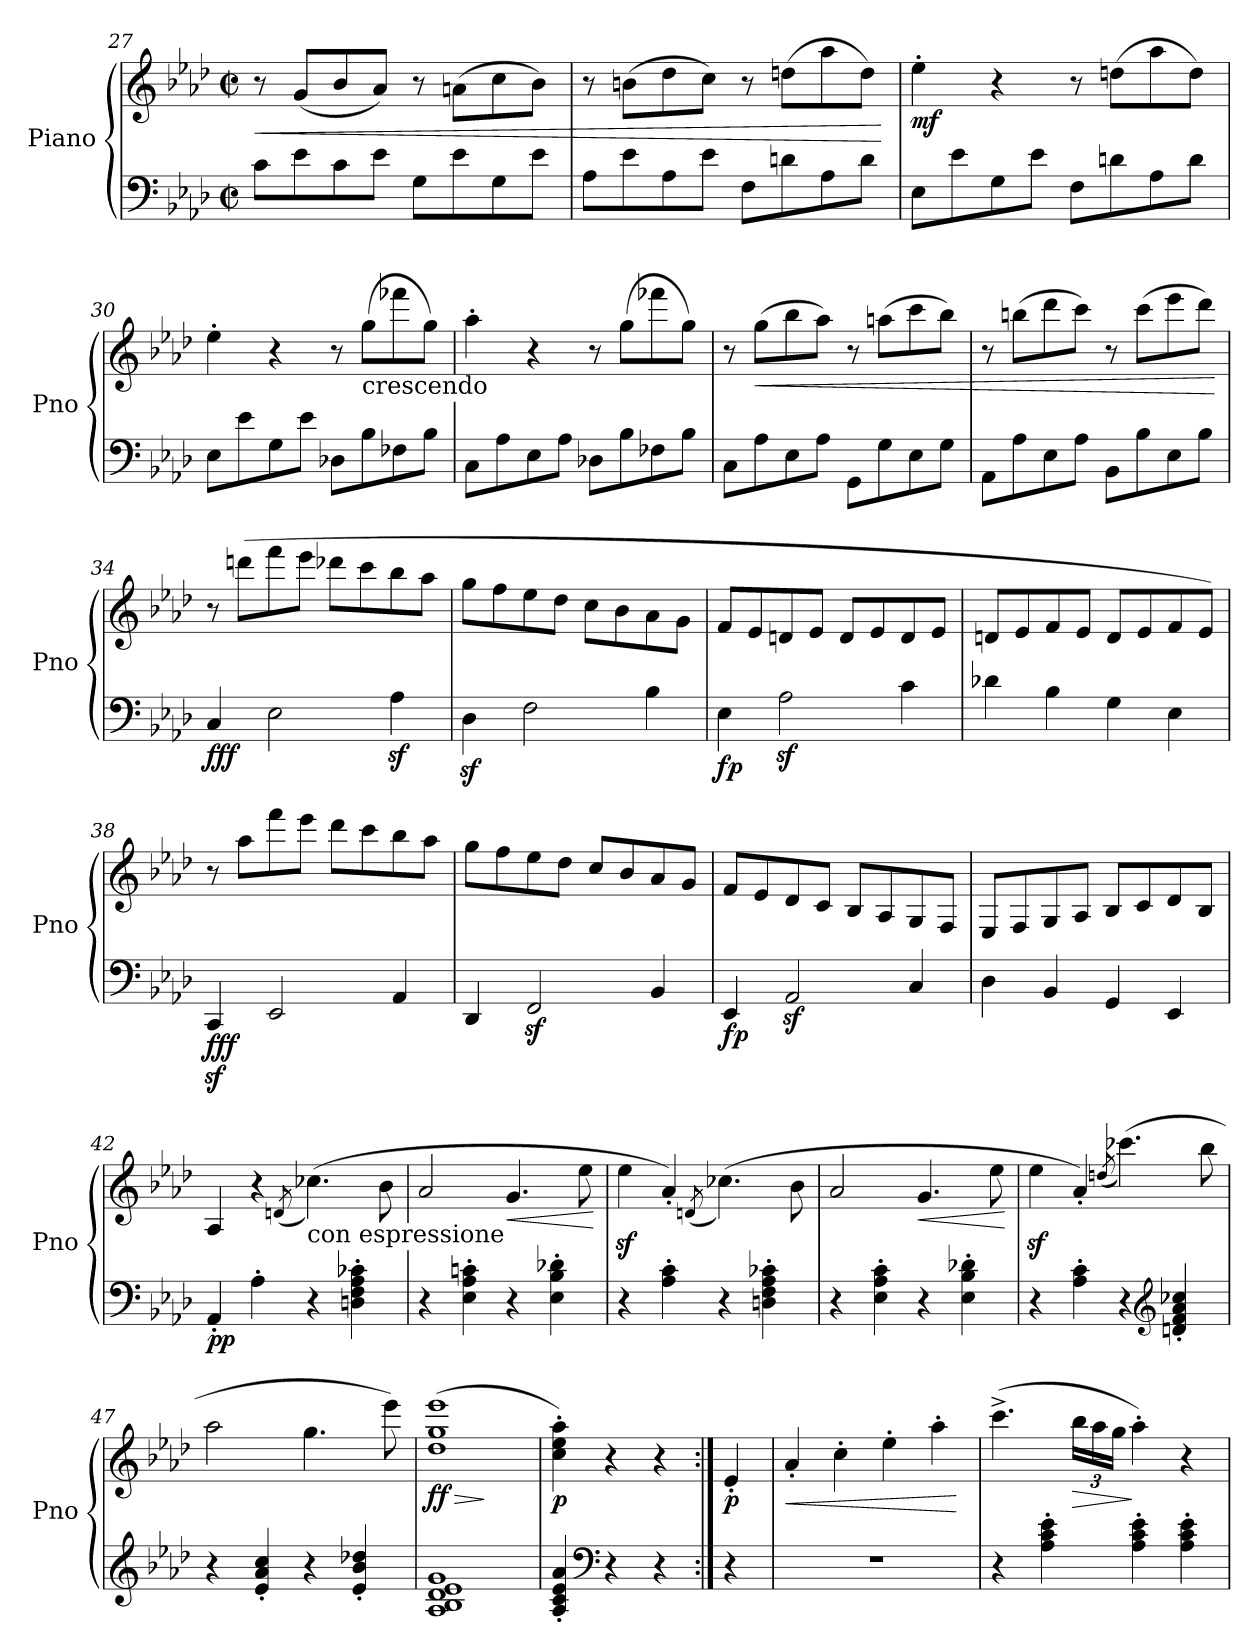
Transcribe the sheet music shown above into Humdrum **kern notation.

**kern	**kern	**dynam
*part1	*part1	*part1
*staff2	*staff1	*staff1/2
*I"Piano	*	*
*I'Pno	*	*
!!LO:LB:g=z
*clefF4	*clefG2	*
*k[b-e-a-d-]	*k[b-e-a-d-]	*
*A-:	*A-:	*
*M2/2	*M2/2	*
*met(c|)	*met(c|)	*
=27	=27	=27
!	!	!LO:HP:b
8c\L	8r	<
8e-\	(8g/L	.
8c\	8b-/	.
8e-\J	8a-/J)	.
8G\L	8r	.
8e-\	(8an\L	.
8G\	8cc\	.
8e-\J	8b-\J)	.
=28	=28	=28
8A-\L	8r	.
8e-\	(8bn\L	.
8A-\	8dd-\	.
8e-\J	8cc\J)	.
8F\L	8r	.
8dn\	(8ddn\L	.
8A-\	8aa-\	.
8d\J	8dd\J)	.
.	.	[
=29	=29	=29
!	!	!LO:DY:b
8E-\L	4ee-'\	mf
8e-\	.	.
8G\	4r	.
8e-\J	.	.
8F\L	8r	.
8dn\	(8ddn\L	.
8A-\	8aa-\	.
8d\J	8dd\J)	.
=30	=30	=30
8E-\L	4ee-'\	.
8e-\	.	.
8G\	4r	.
8e-\J	.	.
8D-X\L	8r	.
!	!LO:TX:b:t=crescendo	!
8B-\	(8gg\L	.
8F-X\	8fff-X\	.
8B-\J	8gg\J)	.
=31	=31	=31
8C\L	4aa-'\	.
8A-\	.	.
8E-\	4r	.
8A-\J	.	.
8D-X\L	8r	.
8B-\	(8gg\L	.
8F-X\	8fff-X\	.
8B-\J	8gg\J)	.
!!LO:PB:g=z
=32	=32	=32
8C\L	8r	.
!	!	!LO:HP:b
8A-\	(8gg\L	<
8E-\	8bb-\	.
8A-\J	8aa-\J)	.
8GG\L	8r	.
8G\	(8aan\L	.
8E-\	8ccc\	.
8G\J	8bb-\J)	.
=33	=33	=33
8AA-\L	8r	.
8A-\	(8bbn\L	.
8E-\	8ddd-\	.
8A-\J	8ccc\J)	.
8BB-\L	8r	.
8B-\	(8ccc\L	.
8E-\	8eee-\	.
8B-\J	8ddd-\J)	.
.	.	[
=34	=34	=34
!	!	!LO:DY:b=2
!	!	!LO:DY:n=1:b
4C/	8r	ff f
.	(8dddn\L	.
2E-\	8fff\	.
.	8eee-\J	.
.	8ddd-X\L	.
.	8ccc\	.
4A-z<\	8bb-\	.
.	8aa-\J	.
=35	=35	=35
4D-z<\	8gg\L	.
.	8ff\	.
2F\	8ee-\	.
.	8dd-\J	.
.	8cc\L	.
.	8b-\	.
4B-\	8a-\	.
.	8g\J	.
=36	=36	=36
!	!	!LO:DY:b=2
!	!	!LO:DY:n=1:b
4E-\	8f/L	f p
.	8e-/	.
2A-z<\	8dn/	.
.	8e-/J	.
.	8d/L	.
.	8e-/	.
4c\	8d/	.
.	8e-/J	.
!!LO:LB:g=z
=37	=37	=37
4d-X\	8dn/L	.
.	8e-/	.
4B-\	8f/	.
.	8e-/J	.
4G\	8d/L	.
.	8e-/	.
4E-\	8f/	.
.	8e-/J)	.
=38	=38	=38
!	!	!LO:DY:b=2
!	!	!LO:DY:n=1:b
4CCz</	8r	ff f
.	8aa-\L	.
2EE-/	8fff\	.
.	8eee-\J	.
.	8ddd-\L	.
.	8ccc\	.
4AA-/	8bb-\	.
.	8aa-\J	.
=39	=39	=39
4DD-/	8gg\L	.
.	8ff\	.
2FFz</	8ee-\	.
.	8dd-\J	.
.	8cc/L	.
.	8b-/	.
4BB-/	8a-/	.
.	8g/J	.
=40	=40	=40
!	!	!LO:DY:b=2
!	!	!LO:DY:n=1:b
4EE-/	8f/L	f p
.	8e-/	.
2AA-z</	8d-/	.
.	8c/J	.
.	8B-/L	.
.	8A-/	.
4C/	8G/	.
.	8F/J	.
=41	=41	=41
4D-\	8E-/L	.
.	8F/	.
4BB-/	8G/	.
.	8A-/J	.
4GG/	8B-/L	.
.	8c/	.
4EE-/	8d-/	.
.	8B-/J	.
!!LO:LB:g=z
=42	=42	=42
!	!	!LO:DY:b=2
!	!	!LO:DY:n=1:b
4AA-'/	4A-/	p p
4A-'\	4r	.
.	(8qdn/	.
!	!LO:TX:b:t=con espressione	!
4r	(4.cc-X\)	.
4Dn\' 4F\' 4A-\' 4c-X\'	.	.
.	8b-\	.
=43	=43	=43
4r	2a-/	.
4E-\' 4A-\' 4cn\'	.	.
!	!	!LO:HP:b
4r	4.g/	<
4E-\' 4B-\' 4d-X\'	.	.
.	8ee-\	.
.	.	[
=44	=44	=44
4r	4ee-z<\	.
4A-\' 4c\'	4a-'/)	.
.	(8qdn/	.
4r	(4.cc-X\)	.
4Dn\' 4F\' 4A-\' 4c-X\'	.	.
.	8b-\	.
=45	=45	=45
4r	2a-/	.
4E-\' 4A-\' 4c\'	.	.
!	!	!LO:HP:b
4r	4.g/	<
4E-\' 4B-\' 4d-X\'	.	.
.	8ee-\	.
.	.	[
=46	=46	=46
4r	4ee-z<\	.
4A-\' 4c\'	4a-'/)	.
.	(8qddn/	.
4r	(4.ccc-X\)	.
*clefG2	*	*
4dn/' 4f/' 4a-/' 4cc-X/'	.	.
.	8bb-\	.
=47	=47	=47
4r	2aa-\	.
4e-/' 4a-/' 4cc/'	.	.
4r	4.gg\	.
4e-/' 4b-/' 4dd-X/'	.	.
.	8eee-\)	.
=48	=48	=48
!	!	!LO:HP:b
!	!	!LO:DY:n=1:b
1A- 1B- 1d- 1e- 1g	(1dd- 1gg 1eee-	> ff
.	.	]
=49	=49	=49
!	!	!LO:DY:b
4A-/' 4c/' 4e-/' 4a-/'	4cc\' 4ee-\' 4aa-\')	p
*clefF4	*	*
4r	4r	.
4r	4r	.
!!LO:LB:g=z
=50:|!	=50:|!	=50:|!
!	!	!LO:DY:b
4r	4e-'/	p
=51	=51	=51
!	!	!LO:HP:b
1r	4a-'/	<
.	4cc'\	.
.	4ee-'\	.
.	4aa-'\	.
.	.	[
=52	=52	=52
4r	(4.ccc^\	.
4A-\' 4c\' 4e-\'	.	.
*	*Xbrackettup	*
!	!	!LO:HP:b
.	24bb-\LL	>
.	24aa-\	.
.	24gg\JJ	.
4A-\' 4c\' 4e-\'	4aa-'\)	]
4A-\' 4c\' 4e-\'	4r	.
=	=	=
*-	*-	*-
